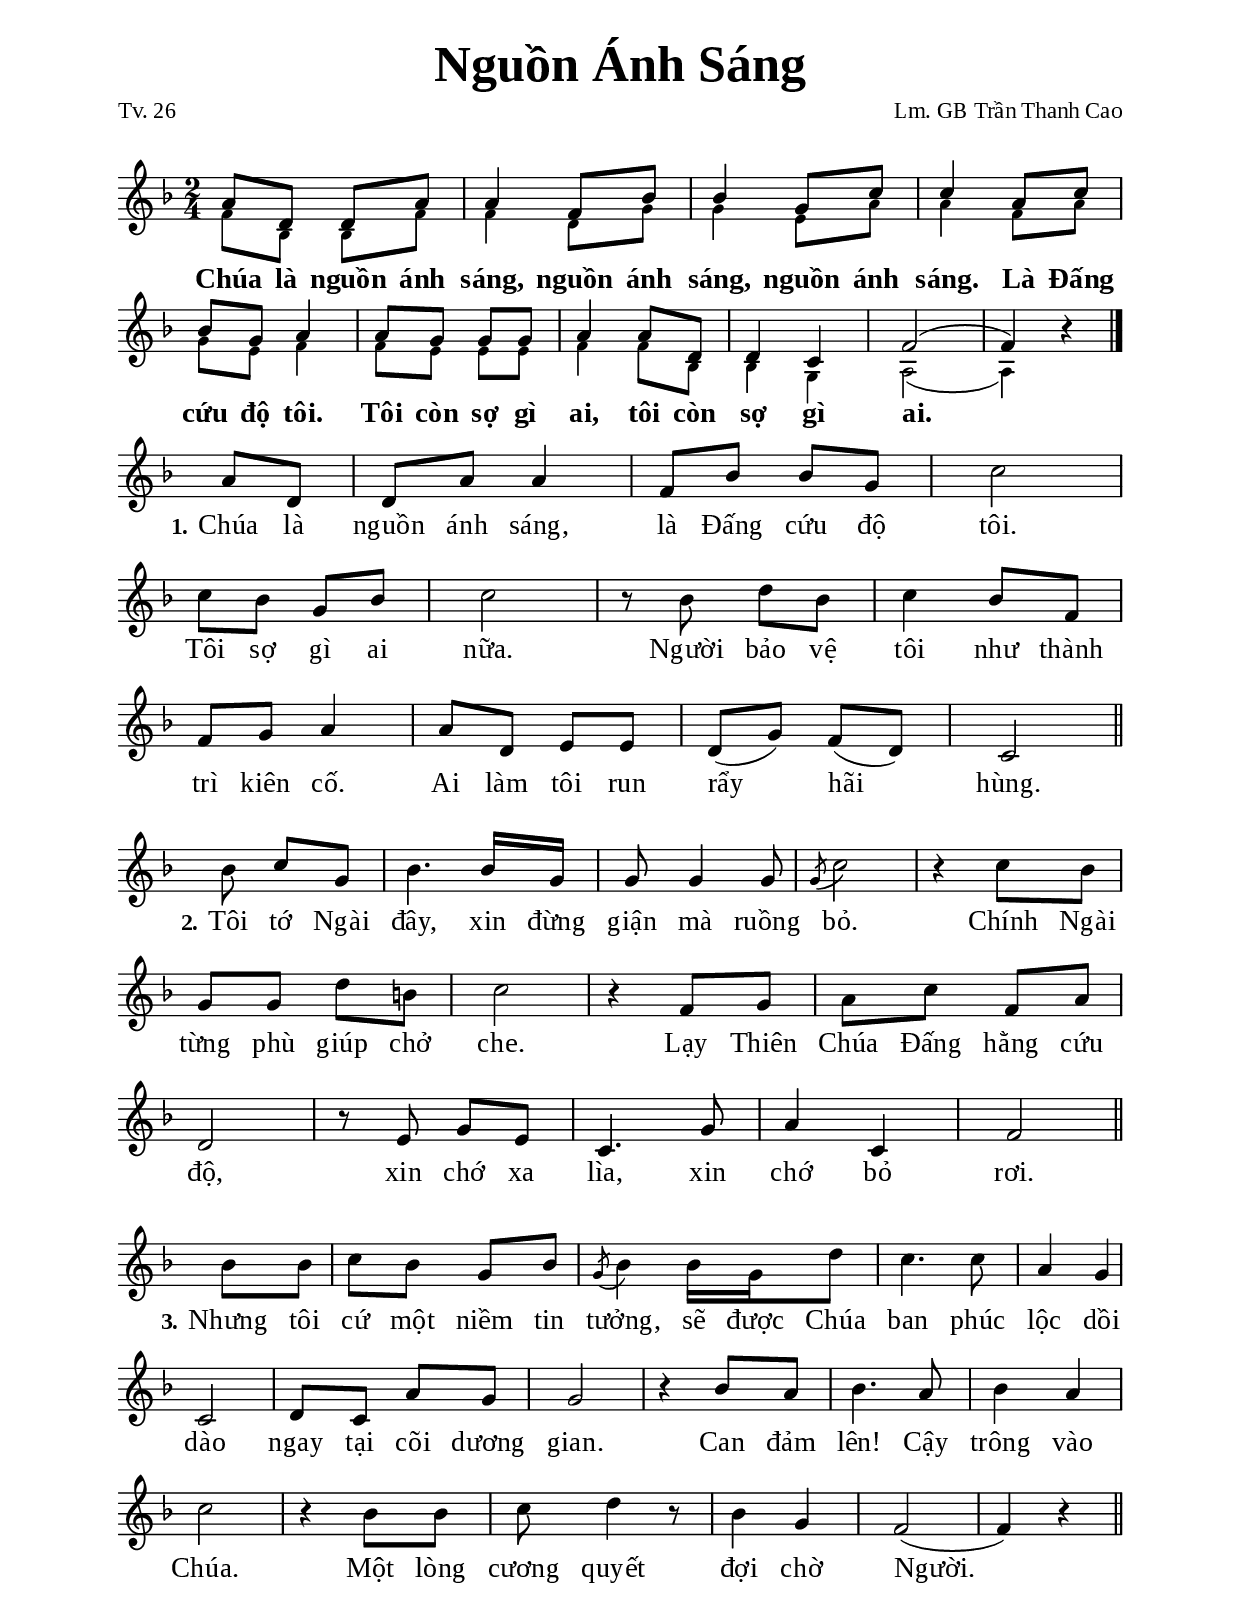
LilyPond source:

% Cài đặt chung
\version "2.22.1"
\include "english.ly"

\header {
  title = \markup { \fontsize #3 "Nguồn Ánh Sáng" }
  poet = "Tv. 26"
  composer = "Lm. GB Trần Thanh Cao"
  arranger = " "
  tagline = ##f
}

\paper {
  #(set-paper-size "a4")
  top-margin = 10\mm
  bottom-margin = 10\mm
  left-margin = 20\mm
  right-margin = 20\mm
  indent = #0
  #(define fonts
    (make-pango-font-tree
      "Liberation Serif"
      "Liberation Serif"
      "Liberation Serif"
      (/ 20 20)))
  page-count = #1
}

% Nhạc điệp khúc
nhacDiepKhucSop = \relative c'' {
  a8 d, d a' |
  a4 f8 bf |
  bf4 g8 c |
  c4 a8 c |
  bf8 g a4 |
  a8 g g g |
  a4a8 d, |
  d4 c |
  f2 ( |
  f4) r \bar "|."
}

nhacDiepKhucBas = \relative c' {
  f8 bf, bf f' |
  f4 d8 g |
  g4 e8 a |
  a4 f8 a |
  g e f4 |
  f8 e e e |
  f4 f8 bf, |
  bf4 g |
  a2 ( |
  a4) r
}

% Nhạc phiên khúc
nhacPhienKhucMot = \relative c'' {
  \partial 4 a8 d, |
  d a' a4 |
  f8 bf bf g |
  c2 |
  c8 bf g bf |
  c2 |
  r8 bf d bf |
  c4 bf8 f |
  f g a4 |
  a8 d, e e |
  d (g) f (d) |
  c2 \bar "||"
}

nhacPhienKhucHai = \relative c'' {
  \partial 4. bf8 c g |
  bf4. bf16 g |
  g8 g4 g8 |
  \acciaccatura g8 c2 |
  r4 c8 bf |
  g g d' b! |
  c2 |
  r4 f,8 g |
  a c f, a |
  d,2 |
  r8 e g e |
  c4. g'8 |
  a4 c, |
  f2 \bar "||"
}

nhacPhienKhucBa = \relative c'' {
  \partial 4 bf8 bf |
  c bf g bf |
  \acciaccatura g8 bf4 bf16 g d'8 |
  c4. c8 |
  a4 g |
  c,2 |
  d8 c a' g |
  g2 |
  r4 bf8 a |
  bf4. a8 |
  bf4 a |
  c2 |
  r4 bf8 bf |
  c d4 r8 |
  bf4 g |
  f2 ( |
  f4) r \bar "||"
}

% Lời điệp khúc
loiDiepKhuc = \lyricmode {
  Chúa là nguồn ánh sáng, nguồn ánh sáng, nguồn ánh sáng.
  Là Đấng cứu độ tôi.
  Tôi còn sợ gì ai,
  tôi còn sợ gì ai.
}

% Lời phiên khúc
loiPhienKhucMot = \lyricmode {
  \set stanza = #"1."
  Chúa là nguồn ánh sáng, là Đấng cứu độ tôi.
  Tôi sợ gì ai nữa.
  Người bảo vệ tôi như thành trì kiên cố.
  Ai làm tôi run rẩy hãi hùng.
}

loiPhienKhucHai = \lyricmode {
  \set stanza = #"2."
  Tôi tớ Ngài đây, xin đừng giận mà ruồng bỏ.
  Chính Ngài từng phù giúp chở che.
  Lạy Thiên Chúa Đấng hằng cứu độ,
  xin chớ xa lìa,
  xin chớ bỏ rơi.
}

loiPhienKhucBa = \lyricmode {
  \set stanza = #"3."
  Nhưng tôi cứ một niềm tin tưởng,
  sẽ được Chúa ban phúc lộc dồi dào ngay tại cõi dương gian.
  Can đảm lên! Cậy trông vào Chúa.
  Một lòng cương quyết đợi chờ Người.
}


% Dàn trang
\score {
  \new ChoirStaff <<
    \new Staff = diepKhuc \with {
        \consists "Merge_rests_engraver"
        %\magnifyStaff #(magstep +1)
      }
      <<
      \new Voice = beSop {
        \voiceOne \key f \major \time 2/4 \nhacDiepKhucSop
      }
      \new Voice = beBas {
        \override NoteHead.font-size = #-2
        \voiceTwo \key f \major \time 2/4 \nhacDiepKhucBas
      }
    >>
    \new Lyrics \lyricsto beSop \loiDiepKhuc
  >>
  \layout {
    \override Lyrics.LyricText.font-series = #'bold
    \override Lyrics.LyricText.font-size = #+2
    \override Lyrics.LyricSpace.minimum-distance = #1.2
    \override Score.BarNumber.break-visibility = ##(#f #f #f)
    \override Score.SpacingSpanner.uniform-stretching = ##t
  }
}

\score {
  \new ChoirStaff <<
    \new Staff = phienKhuc \with {
        %\magnifyStaff #(magstep +1)
      }
      <<
      \new Voice = beSop {
        \key f \major \time 2/4 \nhacPhienKhucMot
      }
    >>
    \new Lyrics \lyricsto beSop \loiPhienKhucMot
  >>
  \layout {
    \override Staff.TimeSignature.transparent = ##t
    \override Lyrics.LyricText.font-size = #+2
    \override Lyrics.LyricSpace.minimum-distance = #2.0
    \override Score.BarNumber.break-visibility = ##(#f #f #f)
    \override Score.SpacingSpanner.uniform-stretching = ##t
  }
}

\score {
  \new ChoirStaff <<
    \new Staff = phienKhuc \with {
        %\magnifyStaff #(magstep +1)
      }
      <<
      \new Voice = beSop {
        \key f \major \time 2/4 \nhacPhienKhucHai
      }
    >>
    \new Lyrics \lyricsto beSop \loiPhienKhucHai
  >>
  \layout {
    \override Staff.TimeSignature.transparent = ##t
    \override Lyrics.LyricText.font-size = #+2
    \override Lyrics.LyricSpace.minimum-distance = #2.0
    \override Score.BarNumber.break-visibility = ##(#f #f #f)
    \override Score.SpacingSpanner.uniform-stretching = ##t
  }
}

\score {
  \new ChoirStaff <<
    \new Staff = phienKhuc \with {
        %\magnifyStaff #(magstep +1)
      }
      <<
      \new Voice = beSop {
        \key f \major \time 2/4 \nhacPhienKhucBa
      }
    >>
    \new Lyrics \lyricsto beSop \loiPhienKhucBa
  >>
  \layout {
    \override Staff.TimeSignature.transparent = ##t
    \override Lyrics.LyricText.font-size = #+2
    \override Lyrics.LyricSpace.minimum-distance = #2.0
    \override Score.BarNumber.break-visibility = ##(#f #f #f)
    \override Score.SpacingSpanner.uniform-stretching = ##t
  }
}
